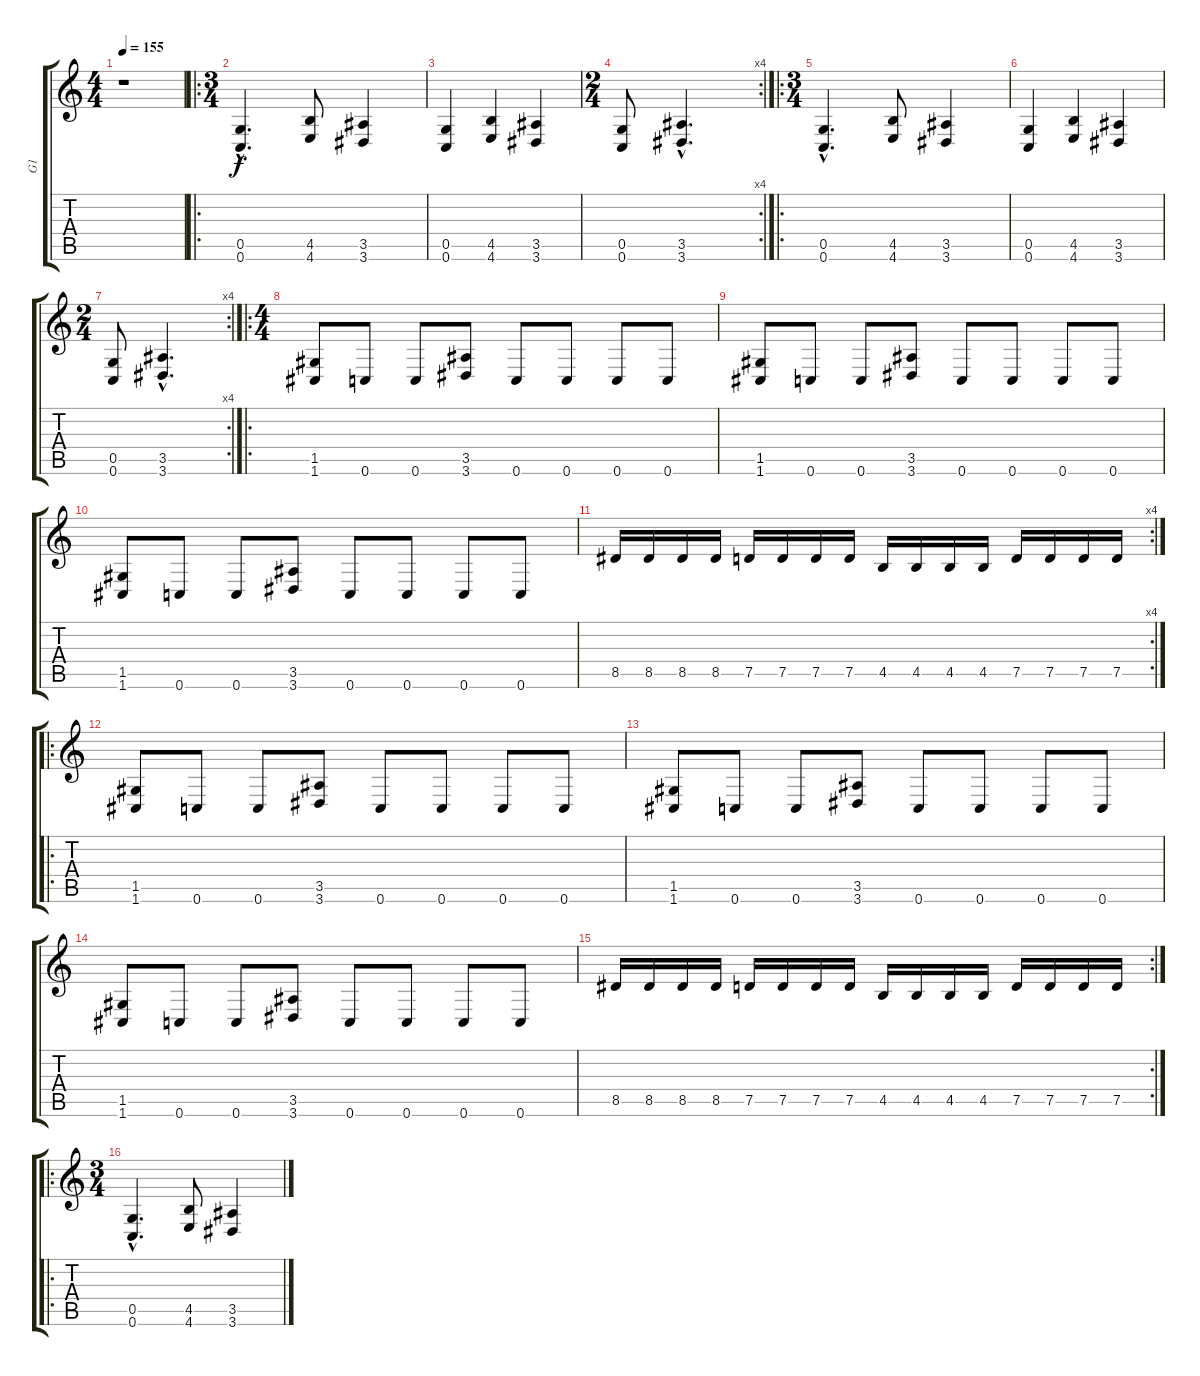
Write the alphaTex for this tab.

\track ("G1" "G1") {instrument overdrivenguitar}
\staff {score tabs}
\tuning (D4 A3 F3 C3 G2 C2) {hide}
\ts (4 4)
\tempo 155
\clef g2
\ks c
r.1{dy f instrument overdrivenguitar} |
\ro
\ts (3 4)
(0.5{hac} 0.6{hac}).4{d} (4.5 4.6).8 (3.5 3.6).4 |
(0.5 0.6).4 (4.5 4.6).4 (3.5 3.6).4 |
\rc 4
\ts (2 4)
(0.5 0.6).8 (3.5{hac} 3.6{hac}).4{d} |
\ro
\ts (3 4)
(0.5{hac} 0.6{hac}).4{d} (4.5 4.6).8 (3.5 3.6).4 |
(0.5 0.6).4 (4.5 4.6).4 (3.5 3.6).4 |
\rc 4
\ts (2 4)
(0.5 0.6).8 (3.5{hac} 3.6{hac}).4{d} |
\ro
\ts (4 4)
(1.5 1.6).8 0.6.8 0.6.8 (3.5 3.6).8 0.6.8 0.6.8 0.6.8 0.6.8 |
(1.5 1.6).8 0.6.8 0.6.8 (3.5 3.6).8 0.6.8 0.6.8 0.6.8 0.6.8 |
(1.5 1.6).8 0.6.8 0.6.8 (3.5 3.6).8 0.6.8 0.6.8 0.6.8 0.6.8 |
\rc 4
8.5.16 8.5.16 8.5.16 8.5.16 7.5.16 7.5.16 7.5.16 7.5.16 4.5.16 4.5.16 4.5.16 4.5.16 7.5.16 7.5.16 7.5.16 7.5.16 |
\ro
(1.5 1.6).8 0.6.8 0.6.8 (3.5 3.6).8 0.6.8 0.6.8 0.6.8 0.6.8 |
(1.5 1.6).8 0.6.8 0.6.8 (3.5 3.6).8 0.6.8 0.6.8 0.6.8 0.6.8 |
(1.5 1.6).8 0.6.8 0.6.8 (3.5 3.6).8 0.6.8 0.6.8 0.6.8 0.6.8 |
\rc 2
8.5.16 8.5.16 8.5.16 8.5.16 7.5.16 7.5.16 7.5.16 7.5.16 4.5.16 4.5.16 4.5.16 4.5.16 7.5.16 7.5.16 7.5.16 7.5.16 |
\ro
\ts (3 4)
(0.5{hac} 0.6{hac}).4{d} (4.5 4.6).8 (3.5 3.6).4
